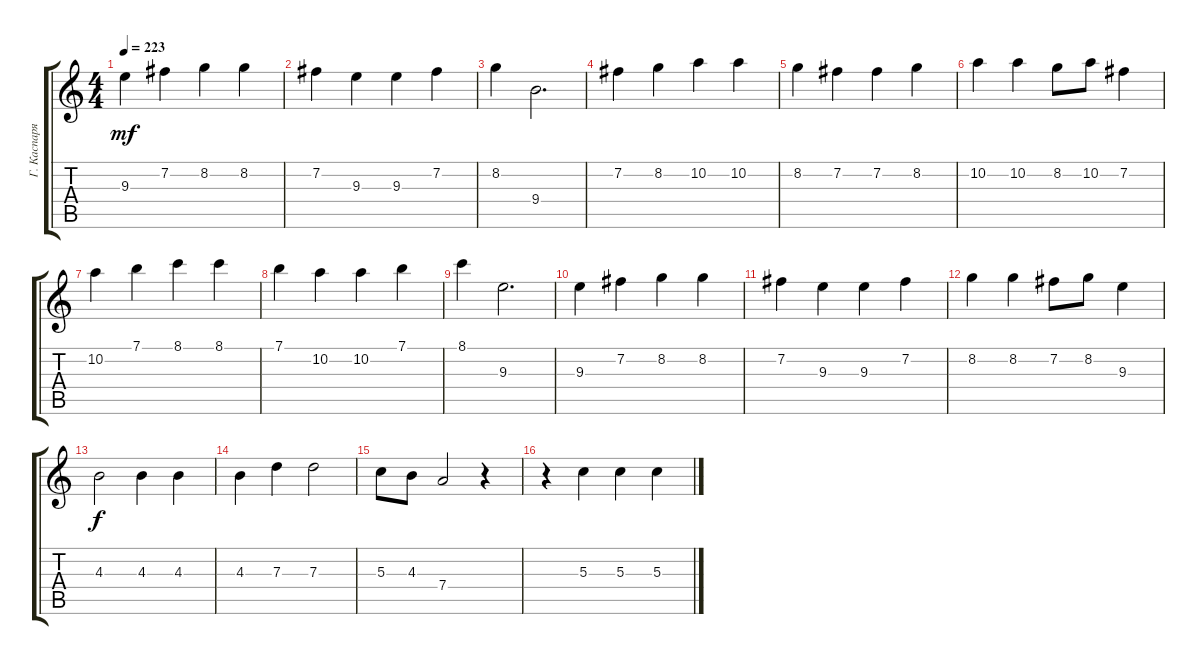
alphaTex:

\track ("Г. Каспарян" "Г. Каспаря") {instrument electricguitarclean}
\staff {score tabs}
\tuning (E4 B3 G3 D3 A2 E2) {hide}
\ts (4 4)
\tempo 223
\clef g2
\ks c
9.3.4{dy mf} 7.2.4 8.2.4 8.2.4 |
7.2.4 9.3.4 9.3.4 7.2.4 |
8.2.4 9.4.2{d} |
7.2.4 8.2.4 10.2.4 10.2.4 |
8.2.4 7.2.4 7.2.4 8.2.4 |
10.2.4 10.2.4 8.2.8 10.2.8 7.2.4 |
10.2.4 7.1.4 8.1.4 8.1.4 |
7.1.4 10.2.4 10.2.4 7.1.4 |
8.1.4 9.3.2{d} |
9.3.4 7.2.4 8.2.4 8.2.4 |
7.2.4 9.3.4 9.3.4 7.2.4 |
8.2.4 8.2.4 7.2.8 8.2.8 9.3.4 |
4.3.2{dy f} 4.3.4 4.3.4 |
4.3.4 7.3.4 7.3.2 |
5.3.8 4.3.8 7.4.2 r.4 |
r.4 5.3.4 5.3.4 5.3.4
